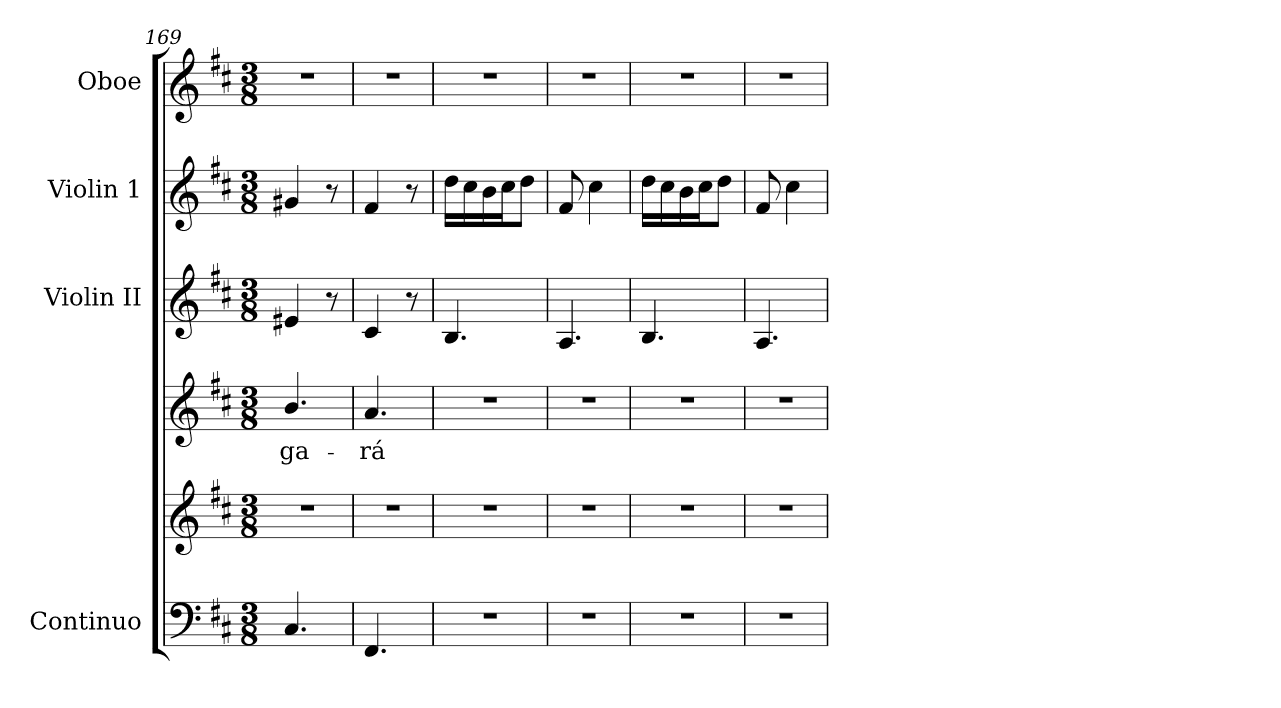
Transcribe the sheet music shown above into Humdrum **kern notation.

**kern	**kern	**kern	**text	**kern	**kern	**kern
*part5	*part5	*part4	*part4	*part3	*part2	*part1
*staff6	*staff5	*staff4	*staff4	*staff3	*staff2	*staff1
*I"Continuo	*	*I""Contr- alto"	*	*I"Violin II	*I"Violin 1	*I"Oboe
*I'Cont.	*	*I'A.	*	*I'Vln. II	*I'Vln. 1	*I'Ob.
*clefF4	*clefG2	*clefG2	*	*clefG2	*clefG2	*clefG2
*k[f#c#]	*k[f#c#]	*k[f#c#]	*	*k[f#c#]	*k[f#c#]	*k[f#c#]
*D:	*D:	*D:	*	*D:	*D:	*D:
*M3/8	*M3/8	*M3/8	*	*M3/8	*M3/8	*M3/8
=169	=169	=169	=169	=169	=169	=169
!	!LO:N:vis=1	!	!	!	!	!
!	!	!	!LO:LY:b:color=#000000	!	!	!LO:N:vis=1
4.C#i/	4.r	4.bi/	-ga-	4e#Xi/	4g#Xi/	4.r
.	.	.	.	8r	8r	.
=170	=170	=170	=170	=170	=170	=170
!	!LO:N:vis=1	!	!	!	!	!
!	!	!	!LO:LY:b:color=#000000	!	!	!LO:N:vis=1
4.FF#i/	4.r	4.ai/	-rá	4c#i/	4f#i/	4.r
.	.	.	.	8r	8r	.
=171	=171	=171	=171	=171	=171	=171
!LO:N:vis=1	!LO:N:vis=1	!LO:N:vis=1	!	!	!	!LO:N:vis=1
4.r	4.r	4.r	.	4.Bi/	16ddi\LL	4.r
.	.	.	.	.	16cc#i\	.
.	.	.	.	.	16bi\	.
.	.	.	.	.	16cc#i\J	.
.	.	.	.	.	8ddi\J	.
=172	=172	=172	=172	=172	=172	=172
!LO:N:vis=1	!LO:N:vis=1	!LO:N:vis=1	!	!	!	!LO:N:vis=1
4.r	4.r	4.r	.	4.Ai/	8f#i/	4.r
.	.	.	.	.	4cc#i\	.
=173	=173	=173	=173	=173	=173	=173
!LO:N:vis=1	!LO:N:vis=1	!LO:N:vis=1	!	!	!	!LO:N:vis=1
4.r	4.r	4.r	.	4.Bi/	16ddi\LL	4.r
.	.	.	.	.	16cc#i\	.
.	.	.	.	.	16bi\	.
.	.	.	.	.	16cc#i\J	.
.	.	.	.	.	8ddi\J	.
=174	=174	=174	=174	=174	=174	=174
!LO:N:vis=1	!LO:N:vis=1	!LO:N:vis=1	!	!	!	!LO:N:vis=1
4.r	4.r	4.r	.	4.Ai/	8f#i/	4.r
.	.	.	.	.	4cc#i\	.
=	=	=	=	=	=	=
*-	*-	*-	*-	*-	*-	*-
